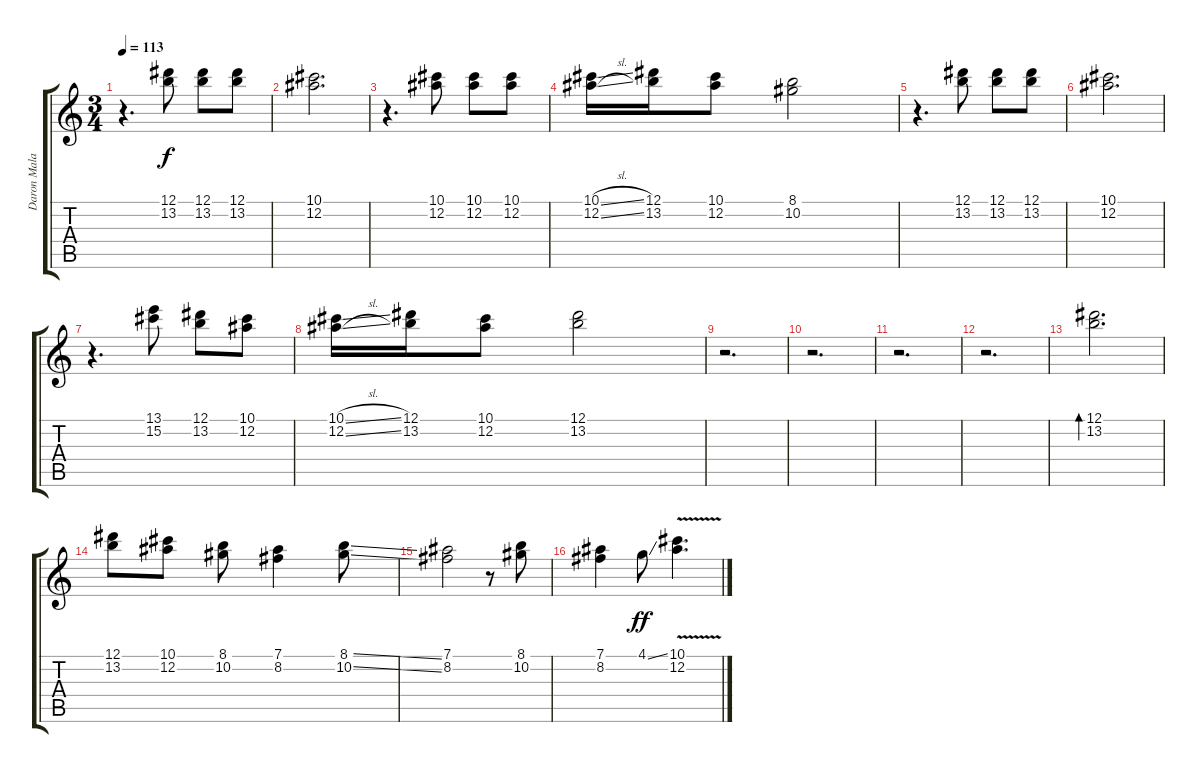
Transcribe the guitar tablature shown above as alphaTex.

\track ("Daron Malakian II" "Daron Mala") {instrument electricguitarclean}
\staff {score tabs}
\tuning (Eb4 Bb3 Gb3 Db3 Ab2 Eb2) {hide}
\ts (3 4)
\tempo 113
\clef g2
\ks c
r.4{d dy f} (12.1 13.2).8{volume 12} (12.1 13.2).8 (12.1 13.2).8 |
(10.1 12.2).2{d} |
r.4{d} (10.1 12.2).8 (10.1 12.2).8 (10.1 12.2).8 |
(10.1{sl} 12.2{sl}).16 (12.1 13.2).16 (10.1 12.2).8 (8.1 10.2).2 |
r.4{d} (12.1 13.2).8 (12.1 13.2).8 (12.1 13.2).8 |
(10.1 12.2).2{d} |
r.4{d} (13.1 15.2).8 (12.1 13.2).8 (10.1 12.2).8 |
(10.1{sl} 12.2{sl}).16 (12.1 13.2).16 (10.1 12.2).8 (12.1 13.2).2 |
r.2{d} |
r.2{d} |
r.2{d} |
r.2{d} |
(12.1 13.2).2{d bd 240} |
(12.1 13.2).8 (10.1 12.2).8 (8.1 10.2).8 (7.1 8.2).4 (8.1{ss} 10.2{ss}).8 |
(7.1 8.2).2 r.8 (8.1 10.2).8 |
(7.1 8.2).4 4.1{ss}.8{dy ff} (10.1 12.2{v}).4{d}
